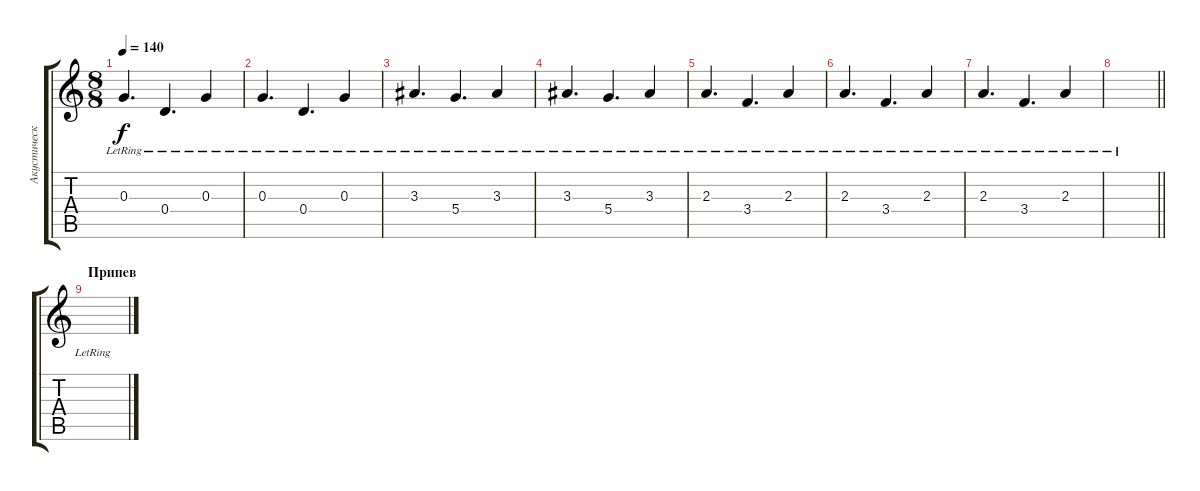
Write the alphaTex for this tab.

\track ("Акустическая гитара" "Акустическ") {instrument acousticguitarnylon}
\staff {score tabs}
\tuning (E4 B3 G3 D3 A2 E2) {hide}
\ts (8 8)
\tempo 140
\clef g2
\ks c
0.3{lr}.4{d dy f} 0.4{lr}.4{d} 0.3{lr}.4 |
0.3{lr}.4{d} 0.4{lr}.4{d} 0.3{lr}.4 |
3.3{lr}.4{d} 5.4{lr}.4{d} 3.3{lr}.4 |
3.3{lr}.4{d} 5.4{lr}.4{d} 3.3{lr}.4 |
2.3{lr}.4{d} 3.4{lr}.4{d} 2.3{lr}.4 |
2.3{lr}.4{d} 3.4{lr}.4{d} 2.3{lr}.4 |
2.3{lr}.4{d} 3.4{lr}.4{d} 2.3{lr}.4 |
\barLineRight lightlight
|
\section ("" "Припев")
